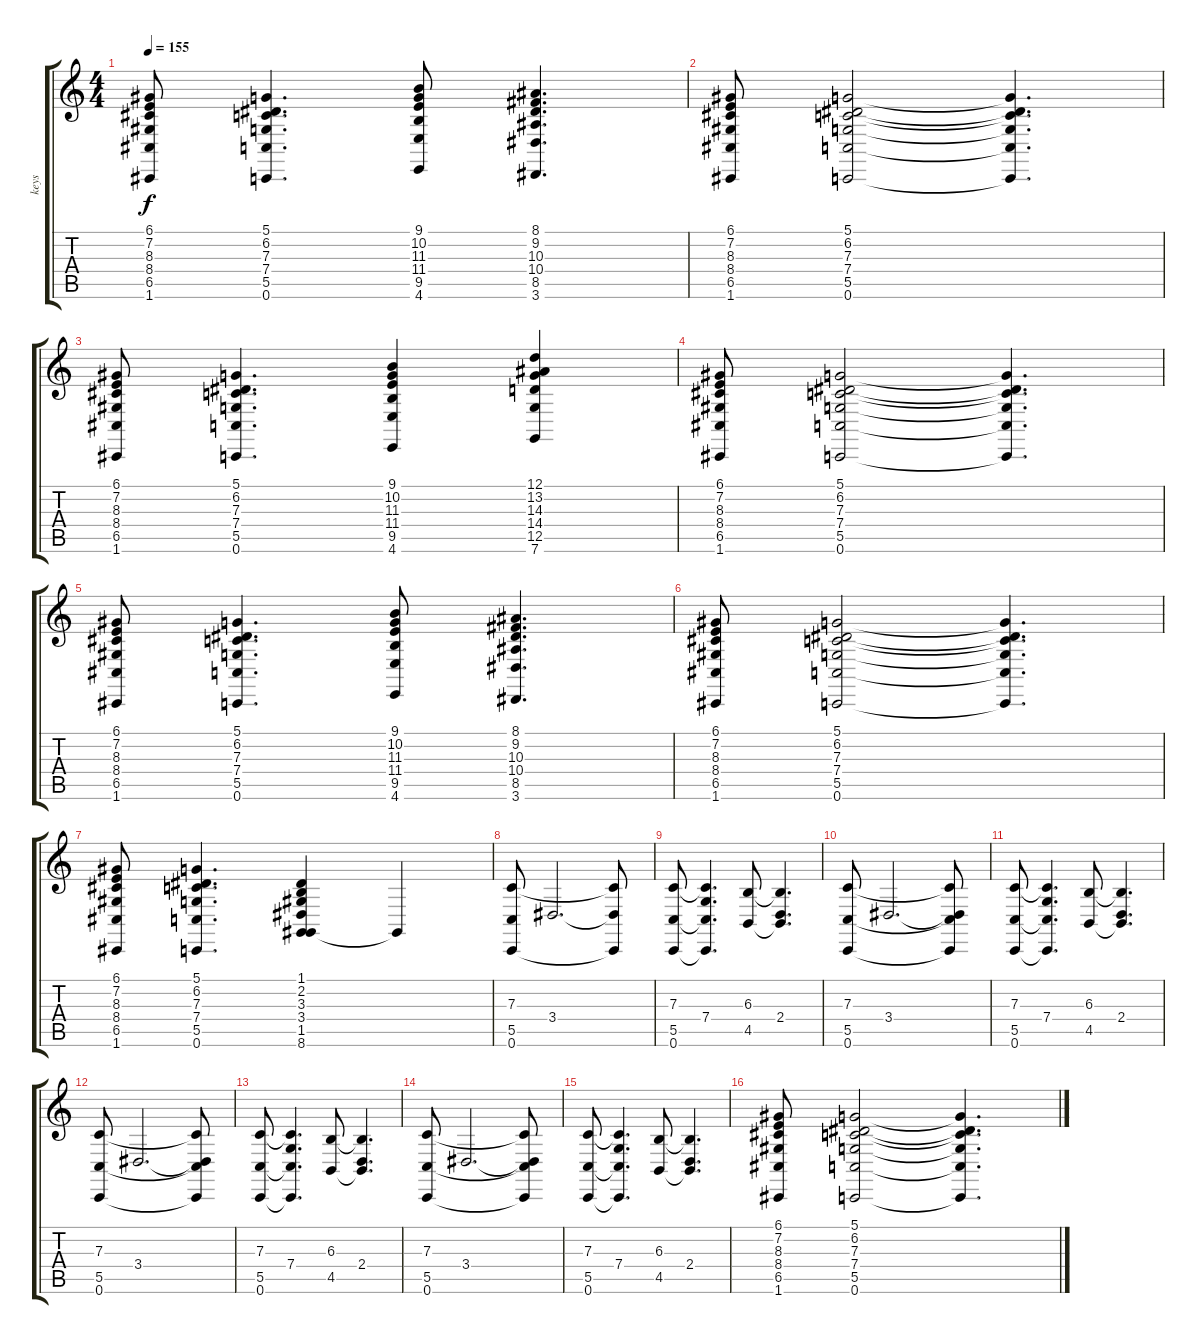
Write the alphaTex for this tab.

\track ("keys" "keys") {instrument drawbarorgan}
\staff {score tabs}
\tuning (D4 A3 F3 C3 G2 C2) {hide}
\ts (4 4)
\tempo 155
\clef g2
\ks c
(6.1 7.2 8.3 8.4 6.5 1.6).8{dy f} (5.1 6.2 7.3 7.4 5.5 0.6).4{d} (9.1 10.2 11.3 11.4 9.5 4.6).8 (8.1 9.2 10.3 10.4 8.5 3.6).4{d} |
(6.1 7.2 8.3 8.4 6.5 1.6).8 (5.1 6.2 7.3 7.4 5.5 0.6).2 (5.1{t} 6.2{t} 7.3{t} 7.4{t} 5.5{t} 0.6{t}).4{d} |
(6.1 7.2 8.3 8.4 6.5 1.6).8 (5.1 6.2 7.3 7.4 5.5 0.6).4{d} (9.1 10.2 11.3 11.4 9.5 4.6).4 (12.1 13.2 14.3 14.4 12.5 7.6).4 |
(6.1 7.2 8.3 8.4 6.5 1.6).8 (5.1 6.2 7.3 7.4 5.5 0.6).2 (5.1{t} 6.2{t} 7.3{t} 7.4{t} 5.5{t} 0.6{t}).4{d} |
(6.1 7.2 8.3 8.4 6.5 1.6).8 (5.1 6.2 7.3 7.4 5.5 0.6).4{d} (9.1 10.2 11.3 11.4 9.5 4.6).8 (8.1 9.2 10.3 10.4 8.5 3.6).4{d} |
(6.1 7.2 8.3 8.4 6.5 1.6).8 (5.1 6.2 7.3 7.4 5.5 0.6).2 (5.1{t} 6.2{t} 7.3{t} 7.4{t} 5.5{t} 0.6{t}).4{d} |
(6.1 7.2 8.3 8.4 6.5 1.6).8 (5.1 6.2 7.3 7.4 5.5 0.6).4{d} (1.1 2.2 3.3 3.4 1.5 8.6).4 8.6{t}.4 |
(7.3 5.5 0.6).8 3.4.2{d} (7.3{t} 3.4{t} 0.6{t}).8 |
(7.3 5.5 0.6).8 (7.3{t} 7.4 5.5{t} 0.6{t}).4{d} (6.3 4.5).8 (6.3{t} 2.4 4.5{t}).4{d} |
(7.3 5.5 0.6).8 3.4.2{d} (7.3{t} 3.4{t} 5.5{t} 0.6{t}).8 |
(7.3 5.5 0.6).8 (7.3{t} 7.4 5.5{t} 0.6{t}).4{d} (6.3 4.5).8 (6.3{t} 2.4 4.5{t}).4{d} |
(7.3 5.5 0.6).8 3.4.2{d} (7.3{t} 3.4{t} 5.5{t} 0.6{t}).8 |
(7.3 5.5 0.6).8 (7.3{t} 7.4 5.5{t} 0.6{t}).4{d} (6.3 4.5).8 (6.3{t} 2.4 4.5{t}).4{d} |
(7.3 5.5 0.6).8 3.4.2{d} (7.3{t} 3.4{t} 5.5{t} 0.6{t}).8 |
(7.3 5.5 0.6).8 (7.3{t} 7.4 5.5{t} 0.6{t}).4{d} (6.3 4.5).8 (6.3{t} 2.4 4.5{t}).4{d} |
(6.1 7.2 8.3 8.4 6.5 1.6).8 (5.1 6.2 7.3 7.4 5.5 0.6).2 (5.1{t} 6.2{t} 7.3{t} 7.4{t} 5.5{t} 0.6{t}).4{d}
